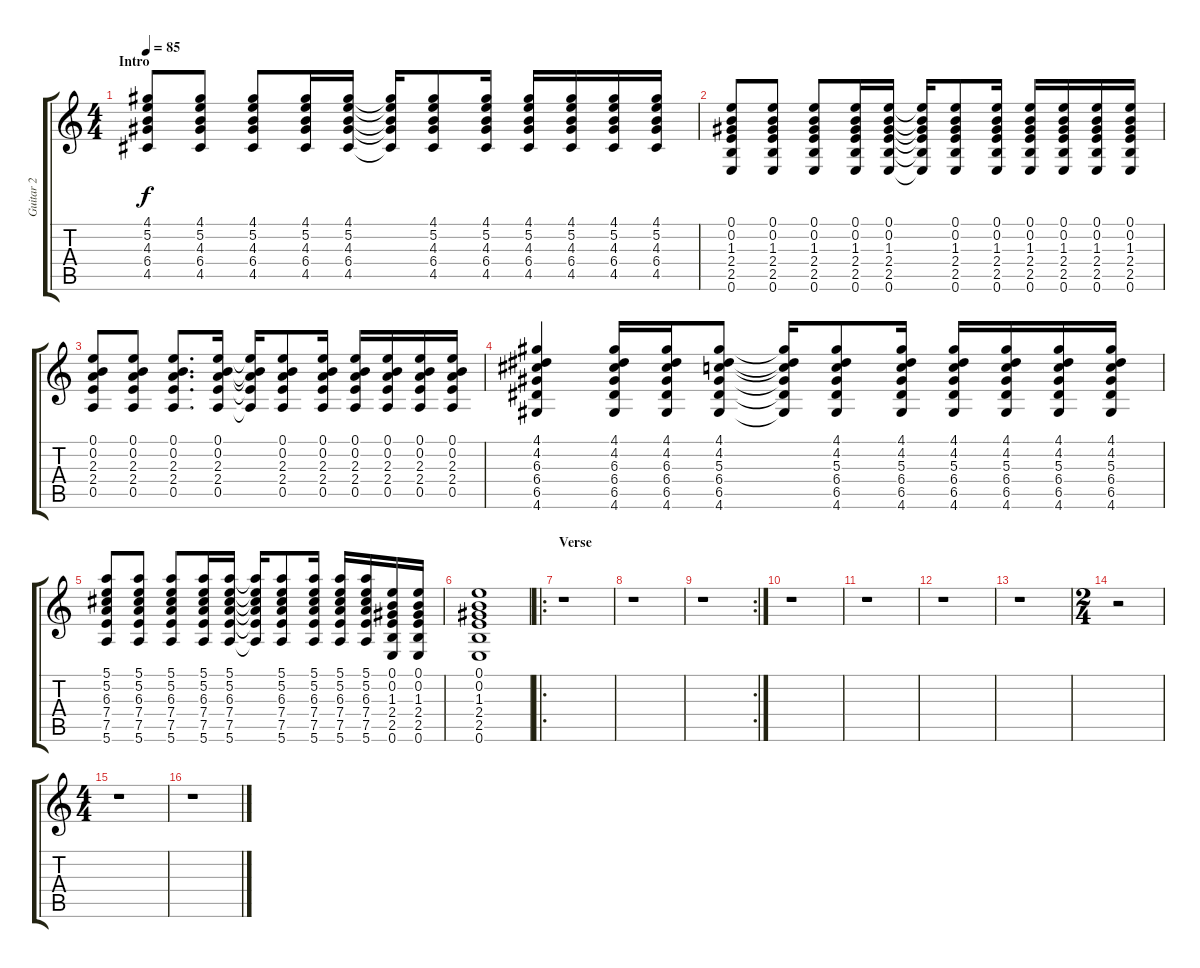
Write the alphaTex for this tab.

\track ("Guitar 2" "Guitar 2") {instrument acousticguitarsteel}
\staff {score tabs}
\tuning (E4 B3 G3 D3 A2 E2) {hide}
\ts (4 4)
\section ("" "Intro")
\tempo 85
\clef g2
\ks c
(4.1 5.2 4.3 6.4 4.5).8{dy f instrument acousticguitarsteel} (4.1 5.2 4.3 6.4 4.5).8 (4.1 5.2 4.3 6.4 4.5).8 (4.1 5.2 4.3 6.4 4.5).16 (4.1 5.2 4.3 6.4 4.5).16 (4.1{t} 5.2{t} 4.3{t} 6.4{t} 4.5{t}).16 (4.1 5.2 4.3 6.4 4.5).8 (4.1 5.2 4.3 6.4 4.5).16 (4.1 5.2 4.3 6.4 4.5).16 (4.1 5.2 4.3 6.4 4.5).16 (4.1 5.2 4.3 6.4 4.5).16 (4.1 5.2 4.3 6.4 4.5).16 |
(0.1 0.2 1.3 2.4 2.5 0.6).8 (0.1 0.2 1.3 2.4 2.5 0.6).8 (0.1 0.2 1.3 2.4 2.5 0.6).8 (0.1 0.2 1.3 2.4 2.5 0.6).16 (0.1 0.2 1.3 2.4 2.5 0.6).16 (0.1{t} 0.2{t} 1.3{t} 2.4{t} 2.5{t} 0.6{t}).16 (0.1 0.2 1.3 2.4 2.5 0.6).8 (0.1 0.2 1.3 2.4 2.5 0.6).16 (0.1 0.2 1.3 2.4 2.5 0.6).16 (0.1 0.2 1.3 2.4 2.5 0.6).16 (0.1 0.2 1.3 2.4 2.5 0.6).16 (0.1 0.2 1.3 2.4 2.5 0.6).16 |
(0.1 0.2 2.3 2.4 0.5).8 (0.1 0.2 2.3 2.4 0.5).8 (0.1 0.2 2.3 2.4 0.5).8{d} (0.1 0.2 2.3 2.4 0.5).16 (0.1{t} 0.2{t} 2.3{t} 2.4{t} 0.5{t}).16 (0.1 0.2 2.3 2.4 0.5).8 (0.1 0.2 2.3 2.4 0.5).16 (0.1 0.2 2.3 2.4 0.5).16 (0.1 0.2 2.3 2.4 0.5).16 (0.1 0.2 2.3 2.4 0.5).16 (0.1 0.2 2.3 2.4 0.5).16 |
(4.1 4.2 6.3 6.4 6.5 4.6).4 (4.1 4.2 6.3 6.4 6.5 4.6).16 (4.1 4.2 6.3 6.4 6.5 4.6).16 (4.1 4.2 5.3 6.4 6.5 4.6).8 (4.1{t} 4.2{t} 5.3{t} 6.4{t} 6.5{t} 4.6{t}).16 (4.1 4.2 5.3 6.4 6.5 4.6).8 (4.1 4.2 5.3 6.4 6.5 4.6).16 (4.1 4.2 5.3 6.4 6.5 4.6).16 (4.1 4.2 5.3 6.4 6.5 4.6).16 (4.1 4.2 5.3 6.4 6.5 4.6).16 (4.1 4.2 5.3 6.4 6.5 4.6).16 |
(5.1 5.2 6.3 7.4 7.5 5.6).8 (5.1 5.2 6.3 7.4 7.5 5.6).8 (5.1 5.2 6.3 7.4 7.5 5.6).8 (5.1 5.2 6.3 7.4 7.5 5.6).16 (5.1 5.2 6.3 7.4 7.5 5.6).16 (5.1{t} 5.2{t} 6.3{t} 7.4{t} 7.5{t} 5.6{t}).16 (5.1 5.2 6.3 7.4 7.5 5.6).8 (5.1 5.2 6.3 7.4 7.5 5.6).16 (5.1 5.2 6.3 7.4 7.5 5.6).16 (5.1 5.2 6.3 7.4 7.5 5.6).16 (0.1 0.2 1.3 2.4 2.5 0.6).16 (0.1 0.2 1.3 2.4 2.5 0.6).16 |
(0.1 0.2 1.3 2.4 2.5 0.6).1 |
\ro
\section ("" "Verse")
r.1 |
r.1 |
\rc 2
r.1 |
r.1 |
r.1 |
r.1 |
r.1 |
\ts (2 4)
r.2 |
\ts (4 4)
r.1 |
r.1
